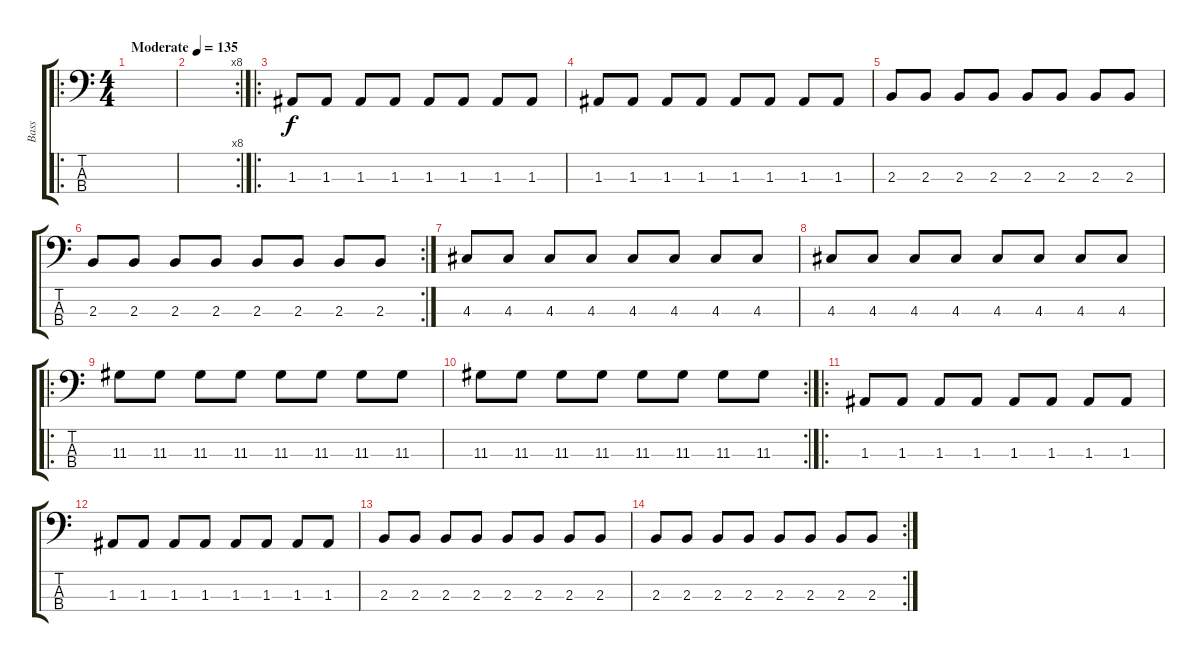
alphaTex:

\track ("Bass" "Bass") {instrument electricbassfinger}
\staff {score tabs}
\tuning (G2 D2 A1 E1) {hide}
\ro
\ts (4 4)
\tempo (135 "Moderate")
\clef f4
\ks c
|
\rc 8
|
\ro
1.3.8 1.3.8 1.3.8 1.3.8 1.3.8 1.3.8 1.3.8 1.3.8 |
1.3.8 1.3.8 1.3.8 1.3.8 1.3.8 1.3.8 1.3.8 1.3.8 |
2.3.8 2.3.8 2.3.8 2.3.8 2.3.8 2.3.8 2.3.8 2.3.8 |
\rc 2
2.3.8 2.3.8 2.3.8 2.3.8 2.3.8 2.3.8 2.3.8 2.3.8 |
4.3.8 4.3.8 4.3.8 4.3.8 4.3.8 4.3.8 4.3.8 4.3.8 |
4.3.8 4.3.8 4.3.8 4.3.8 4.3.8 4.3.8 4.3.8 4.3.8 |
\ro
11.3.8 11.3.8 11.3.8 11.3.8 11.3.8 11.3.8 11.3.8 11.3.8 |
\rc 2
11.3.8 11.3.8 11.3.8 11.3.8 11.3.8 11.3.8 11.3.8 11.3.8 |
\ro
1.3.8 1.3.8 1.3.8 1.3.8 1.3.8 1.3.8 1.3.8 1.3.8 |
1.3.8 1.3.8 1.3.8 1.3.8 1.3.8 1.3.8 1.3.8 1.3.8 |
2.3.8 2.3.8 2.3.8 2.3.8 2.3.8 2.3.8 2.3.8 2.3.8 |
\rc 2
2.3.8 2.3.8 2.3.8 2.3.8 2.3.8 2.3.8 2.3.8 2.3.8
